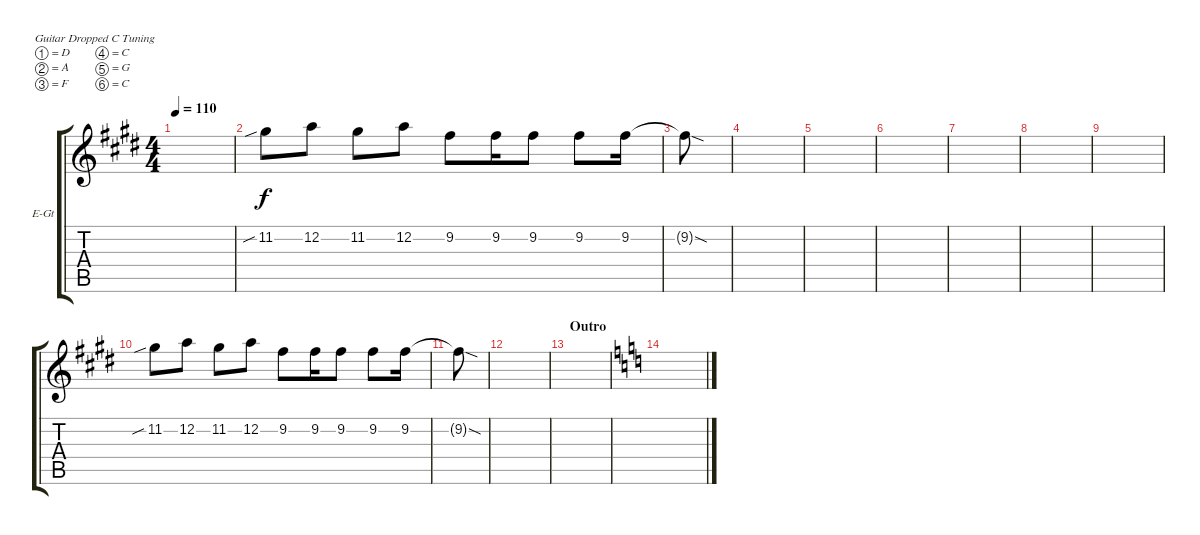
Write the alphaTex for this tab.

\bracketExtendMode groupsimilarinstruments
\firstSystemTrackNameOrientation horizontal
\otherSystemsTrackNameOrientation horizontal
\track ("Backwards Guitar" "E-Gt") {instrument overdrivenguitar}
\staff {score tabs}
\tuning (D4 A3 F3 C3 G2 C2)
\ts (4 4)
\tempo 110
\clef g2
\scale
0.333333
\ks c#minor
|
\scale
0.333333 11.2{sib}.8 12.2.8 11.2.8 12.2.8 9.2.8 9.2.16 9.2.8 9.2.8 9.2.16 |
\scale
0.333333 9.2{sod t}.8 |
\scale
0.333333 |
\scale
0.333333 |
\scale
0.333333 |
\scale
0.333333 |
\scale
0.333333 |
\scale
0.333333 |
\scale
0.333333 11.2{sib}.8 12.2.8 11.2.8 12.2.8 9.2.8 9.2.16 9.2.8 9.2.8 9.2.16 |
\scale
0.333333 9.2{sod t}.8 |
\scale
0.333333 |
\section ("" "Outro")
\scale
0.333333 |
\scale
0.333333
\ks aminor
|
\scale
0.333333 |
\scale
0.333333
